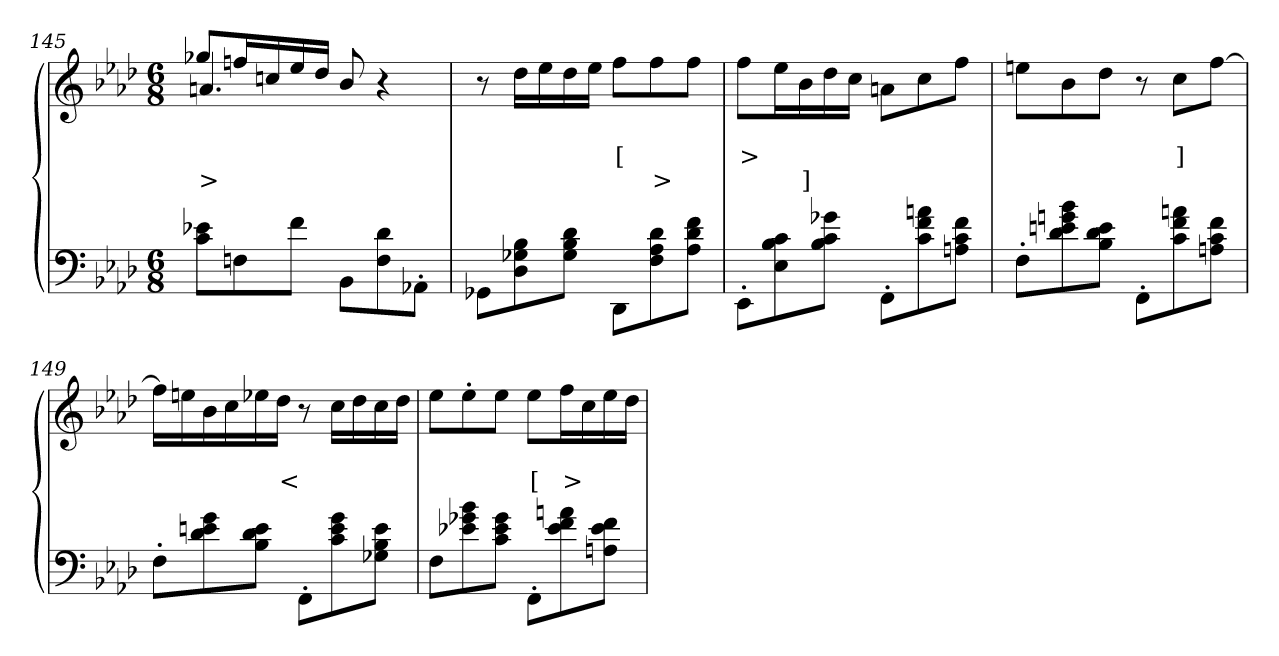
**kern	**kern	**text	**text	**text
*part2	*part1	*part1	*part1	*part1
*staff2	*staff1	*staff1	*staff1	*staff1
*clefF4	*clefG2	*	*	*
*k[b-e-a-d-]	*k[b-e-a-d-]	*	*	*
*M6/8	*M6/8	*	*	*
=145	=145	=145	=145	=145
*	*^	*	*	*
8e-X 8cL	8gg-XL	4.an/	.	.	>
8Fn	16ffnL	.	.	.	.
.	16ccn	.	.	.	.
8fJ	16ee-	.	.	.	.
.	16dd-JJ	.	.	.	.
8BB-L	8b-/	4.ryy	.	.	.
8d- 8F	4r	.	.	.	.
8AA-X'>J	.	.	.	.	.
*	*v	*v	*	*	*
=146	=146	=146	=146	=146
8GG-XL	8r	.	.	.
8B- 8G- 8D-	16dd-LL	.	.	.
.	16ee-	.	.	.
8d- 8B- 8G-J	16dd-	.	.	.
.	16ee-JJ	.	.	.
8DD-L	8ffL	.	[	.
8d- 8A- 8F	8ff	.	.	>
8f 8d- 8A-J	8ffJ	.	.	.
=147	=147	=147	=147	=147
8EE-'>L	8ffL	.	>	.
8c 8B- 8E-	16ee-L	.	.	.
.	16b-	.	.	]
8g-X 8c 8B-J	16dd-	.	.	.
.	16ccJJ	.	.	.
8FF'>L	8anL	.	.	.
8an 8f 8c	8cc	.	.	.
8f 8c 8AnJ	8ffJ	.	.	.
=148	=148	=148	=148	=148
8F'>L	8eenL	.	.	.
8b- 8gn 8en 8d-	8b-	.	.	.
8e 8d- 8B-J	8dd-J	.	.	.
8FF'>L	8r	.	.	.
8an 8f 8c	8ccL	.	]	.
8f 8c 8AnJ	[8ffJ	.	.	.
=149	=149	=149	=149	=149
8F'>L	16ffLL]	.	.	.
.	16een	.	.	.
8g 8en 8d-	16b-	.	.	.
.	16cc	.	.	.
8e 8d- 8B-J	16ee-X	.	.	.
.	16dd-JJ	.	<	.
8FF'>L	8r	.	.	.
8g 8e 8c	16ccLL	.	.	.
.	16dd-	.	.	.
8e 8B- 8G-XJ	16cc	.	.	.
.	16dd-JJ	.	.	.
=150	=150	=150	=150	=150
8FL	8ee-L	.	.	.
8b- 8g-X 8e-X	8ee-'>	.	.	.
8g- 8e- 8cJ	8ee-J	.	.	.
8FF'>L	8ee-L	.	[	.
8an 8f 8e-	16ffL	.	>	.
.	16cc	.	.	.
8f 8e- 8AnJ	16ee-	.	.	.
.	16dd-JJ	.	.	.
=	=	=	=	=
*-	*-	*-	*-	*-
